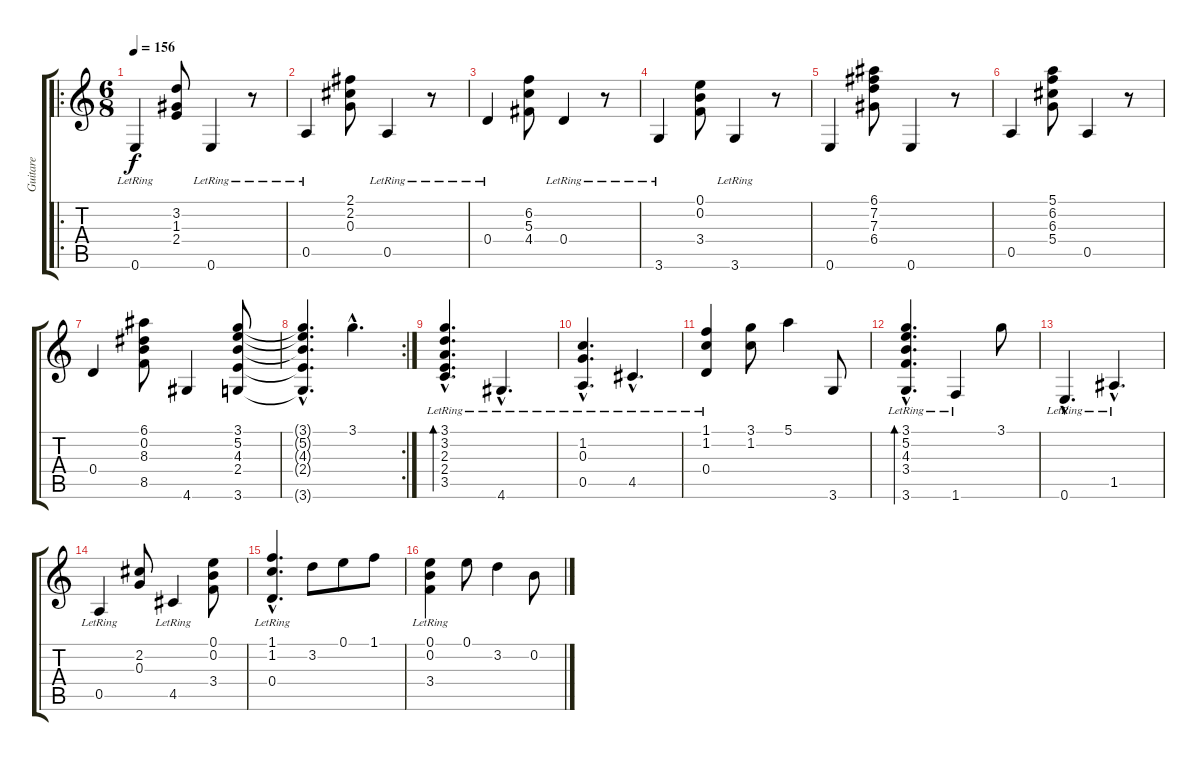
\track ("Guitare" "Guitare") {instrument electricguitarmuted}
\staff {score tabs}
\tuning (E4 B3 G3 D3 A2 E2) {hide}
\ro
\ts (6 8)
\tempo 156
\clef g2
\ks c
0.6{lr}.4{dy f instrument electricguitarmuted} (3.2 1.3 2.4).8 0.6{lr}.4 r.8 |
0.5{lr}.4 (2.1 2.2 0.3).8 0.5{lr}.4 r.8 |
0.4{lr}.4 (6.2 5.3 4.4).8 0.4{lr}.4 r.8 |
3.6{lr}.4 (0.1 0.2 3.4).8 3.6{lr}.4 r.8 |
0.6.4 (6.1 7.2 7.3 6.4).8 0.6.4 r.8 |
0.5.4 (5.1 6.2 6.3 5.4).8 0.5.4 r.8 |
0.4.4 (6.1 0.2 8.3 8.5).8 4.6.4 (3.1 5.2 4.3 2.4 3.6).8 |
\rc 2
(3.1{hac t} 5.2{hac t} 4.3{hac t} 2.4{hac t} 3.6{hac t}).4{d} 3.1{hac}.4{d} |
(3.1{hac} 3.2{hac} 2.3{hac} 2.4{hac} 3.5{hac lr}).4{d bd 240} 4.6{hac lr}.4{d} |
(1.2{hac} 0.3{hac} 0.5{hac lr}).4{d} 4.5{hac lr}.4{d} |
(1.1 1.2 0.4{lr}).4 (3.1 1.2).8 5.1.4 3.6.8 |
(3.1{hac} 5.2{hac} 4.3{hac lr} 3.4{hac lr} 3.6{hac}).4{d bd 480} 1.6{lr}.4 3.1.8 |
0.6{hac lr}.4{d} 1.5{hac lr}.4{d} |
0.5{lr}.4 (2.2 0.3).8 4.5{lr}.4 (0.1 0.2 3.4).8 |
(1.1{hac} 1.2{hac} 0.4{hac lr}).4{d} 3.2.8 0.1.8 1.1.8 |
(0.1 0.2{lr} 3.4{lr}).4 0.1.8 3.2.4 0.2.8
